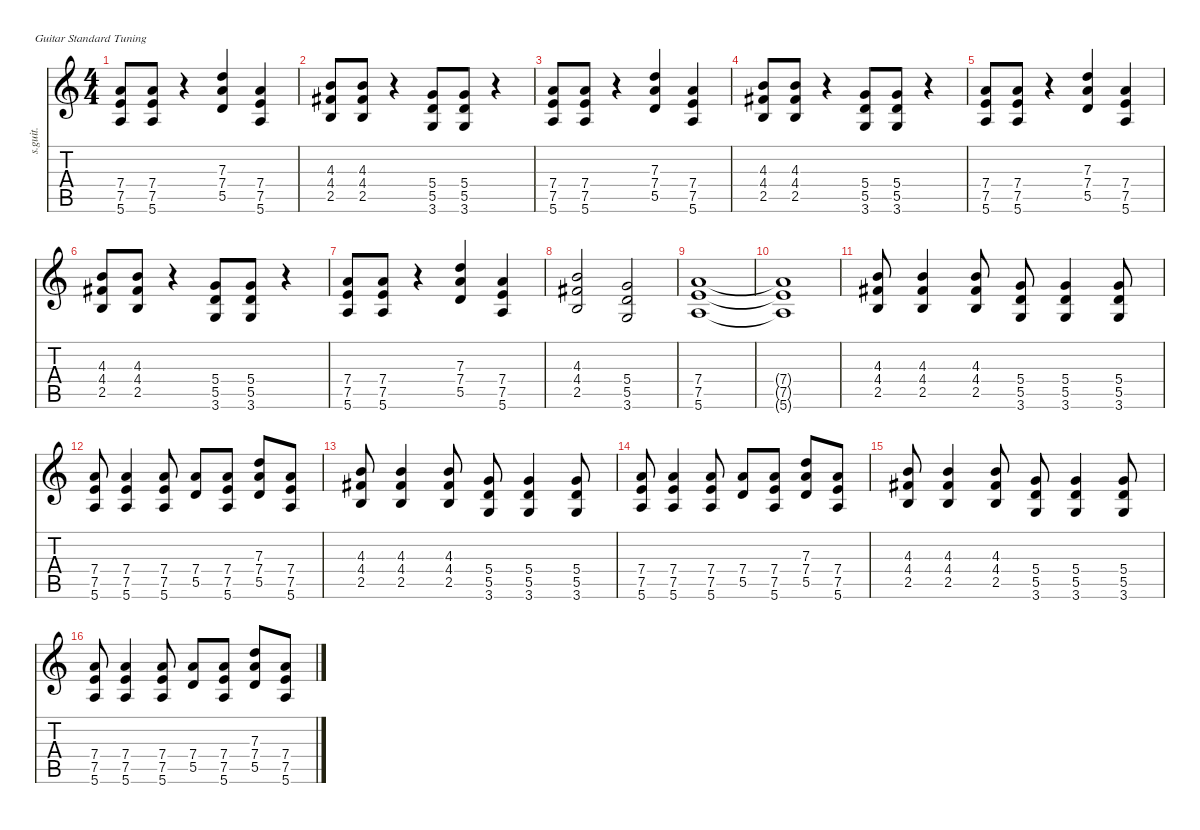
\defaultSystemsLayout 4
\hideDynamics
\bracketExtendMode nobrackets
\track ("guitare2(the cretin)" "s.guit.") {instrument overdrivenguitar}
\staff {score tabs}
\tuning (E4 B3 G3 D3 A2 E2)
\ts (4 4)
\tempo (125 hide)
\clef g2
\ks c
(7.4 7.5 5.6).8{dy f} (7.4 7.5 5.6).8 r.4 (7.3 7.4 5.5).4 (7.4 7.5 5.6).4 |
(4.3 4.4{acc #} 2.5).8 (4.3 4.4{acc #} 2.5).8 r.4 (5.4 5.5 3.6).8 (5.4 5.5 3.6).8 r.4 |
(7.4 7.5 5.6).8 (7.4 7.5 5.6).8 r.4 (7.3 7.4 5.5).4 (7.4 7.5 5.6).4 |
(4.3 4.4{acc #} 2.5).8 (4.3 4.4{acc #} 2.5).8 r.4 (5.4 5.5 3.6).8 (5.4 5.5 3.6).8 r.4 |
(7.4 7.5 5.6).8 (7.4 7.5 5.6).8 r.4 (7.3 7.4 5.5).4 (7.4 7.5 5.6).4 |
(4.3 4.4{acc #} 2.5).8 (4.3 4.4{acc #} 2.5).8 r.4 (5.4 5.5 3.6).8 (5.4 5.5 3.6).8 r.4 |
(7.4 7.5 5.6).8 (7.4 7.5 5.6).8 r.4 (7.3 7.4 5.5).4 (7.4 7.5 5.6).4 |
(4.3 4.4{acc #} 2.5).2 (5.4 5.5 3.6).2 |
(7.4 7.5 5.6).1 |
(7.4{t} 7.5{t} 5.6{t}).1 |
\tempo (160 hide)
(4.3 4.4{acc #} 2.5).8 (4.3 4.4{acc #} 2.5).4 (4.3 4.4{acc #} 2.5).8 (5.4 5.5 3.6).8 (5.4 5.5 3.6).4 (5.4 5.5 3.6).8 |
(7.4 7.5 5.6).8 (7.4 7.5 5.6).4 (7.4 7.5 5.6).8 (7.4 5.5).8 (7.4 7.5 5.6).8 (7.3 7.4 5.5).8 (7.4 7.5 5.6).8 |
(4.3 4.4{acc #} 2.5).8 (4.3 4.4{acc #} 2.5).4 (4.3 4.4{acc #} 2.5).8 (5.4 5.5 3.6).8 (5.4 5.5 3.6).4 (5.4 5.5 3.6).8 |
(7.4 7.5 5.6).8 (7.4 7.5 5.6).4 (7.4 7.5 5.6).8 (7.4 5.5).8 (7.4 7.5 5.6).8 (7.3 7.4 5.5).8 (7.4 7.5 5.6).8 |
(4.3 4.4{acc #} 2.5).8 (4.3 4.4{acc #} 2.5).4 (4.3 4.4{acc #} 2.5).8 (5.4 5.5 3.6).8 (5.4 5.5 3.6).4 (5.4 5.5 3.6).8 |
(7.4 7.5 5.6).8 (7.4 7.5 5.6).4 (7.4 7.5 5.6).8 (7.4 5.5).8 (7.4 7.5 5.6).8 (7.3 7.4 5.5).8 (7.4 7.5 5.6).8
